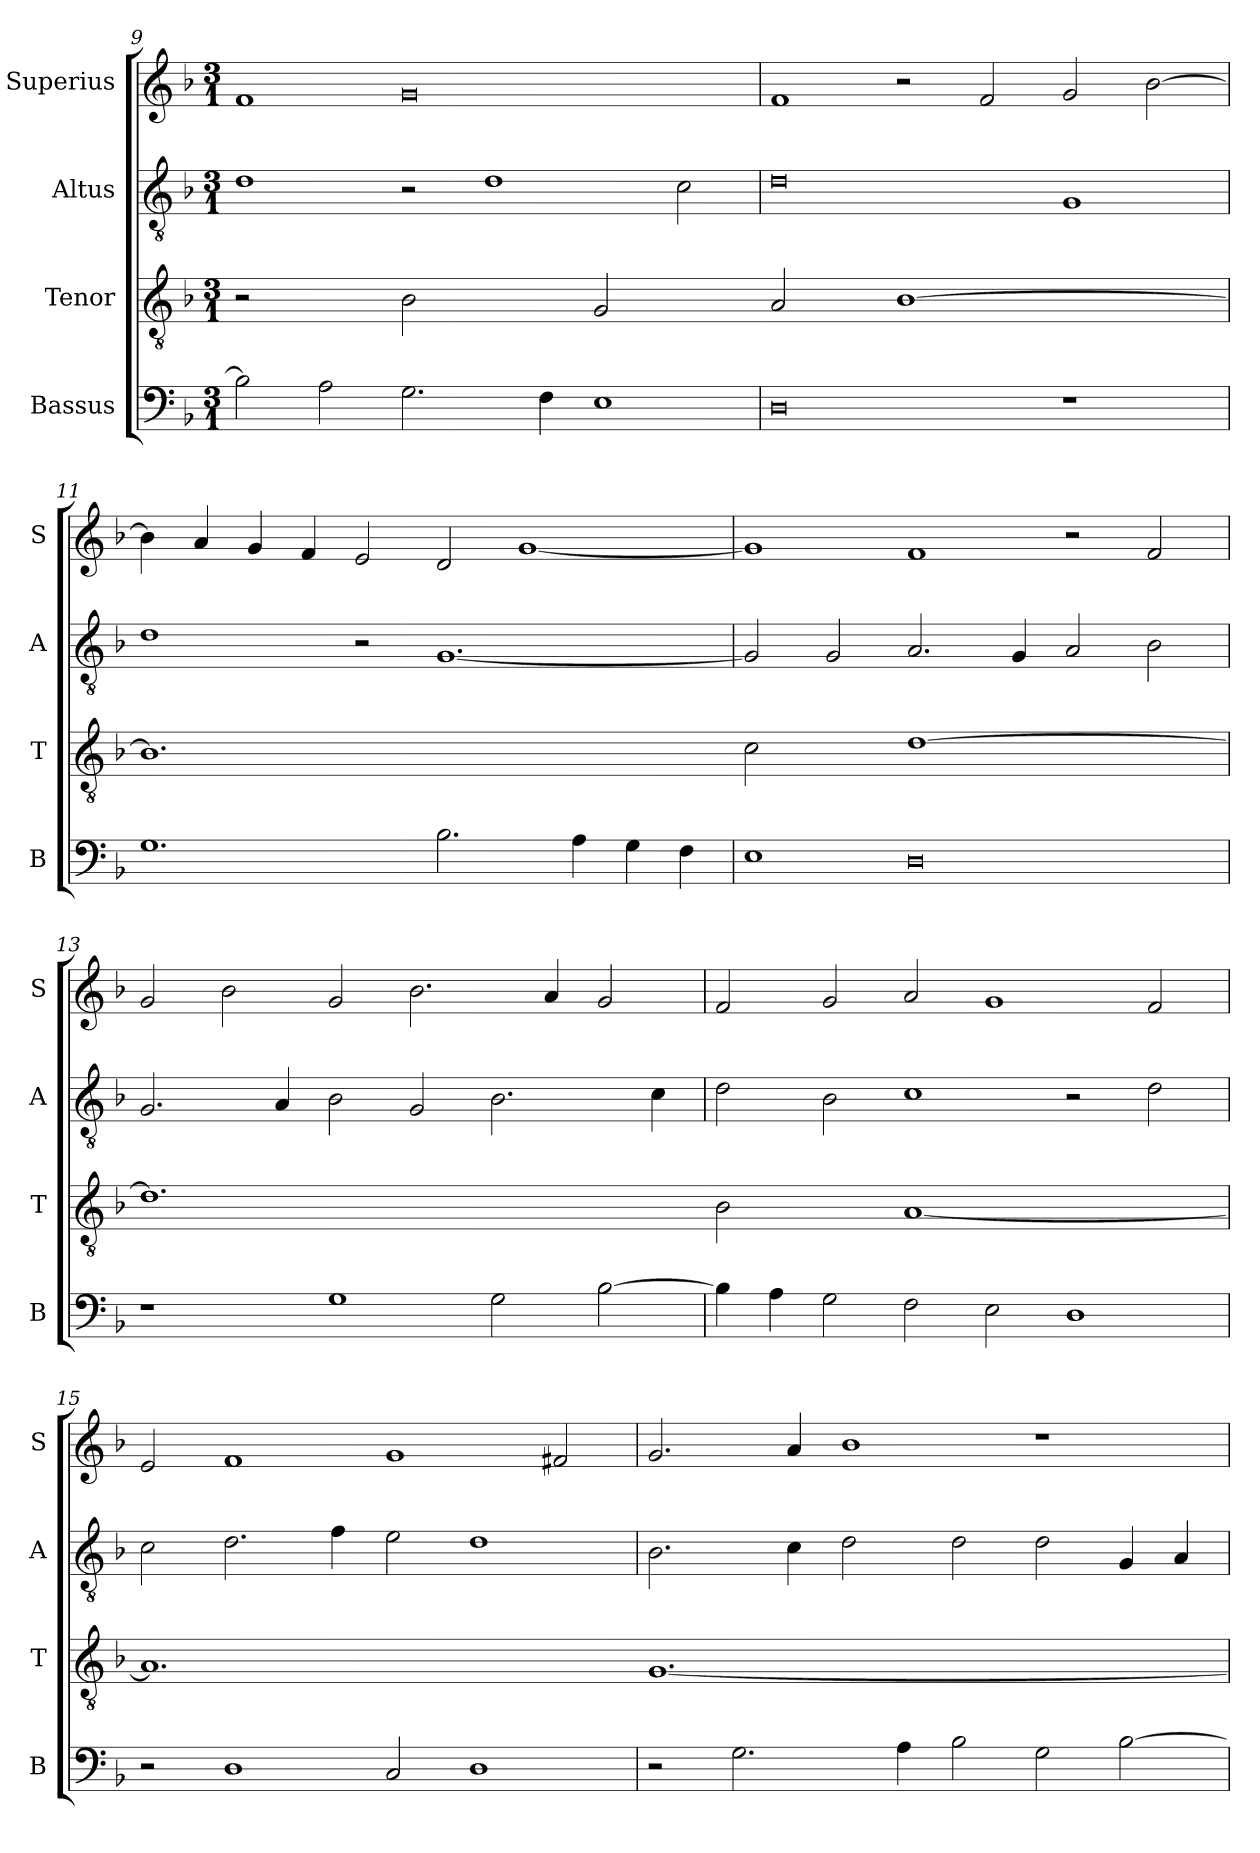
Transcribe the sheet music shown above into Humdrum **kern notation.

**kern	**kern	**kern	**kern
*part4	*part3	*part2	*part1
*staff4	*staff3	*staff2	*staff1
*I"Bassus	*I"Tenor	*I"Altus	*I"Superius
*I'B	*I'T	*I'A	*I'S
*clefF4	*clefGv2	*clefGv2	*clefG2
*k[b-]	*k[b-]	*k[b-]	*k[b-]
*M3/1	*M3/1	*M3/1	*M3/1
=9	=9	=9	=9
!	!LO:N:vis=2	!	!
2B-\]	1r	1d	1f
2A\	.	.	.
!	!LO:N:vis=2	!	!
2.G\	1B-	2r	0g
.	.	1d	.
4F\	.	.	.
!	!LO:N:vis=2	!	!
1E	1G	.	.
.	.	2c\	.
=10	=10-	=10	=10
!	!LO:N:vis=2	!	!
0D	1A	0d	1f
!	!LO:N:vis=1	!	!
.	[0B-	.	2r
.	.	.	2f/
1r	.	1G	2g/
.	.	.	[2b-\
=11	=11	=11	=11
!	!LO:N:vis=1.	!	!
1.G	0.B-]	1d	4b-\]
.	.	.	4a/
.	.	.	4g/
.	.	.	4f/
.	.	2r	2e/
2.B-\	.	[1.G	2d/
.	.	.	[1g
4A\	.	.	.
4G\	.	.	.
4F\	.	.	.
=12	=12-	=12	=12
!	!LO:N:vis=2	!	!
1E	1c	2G/]	1g]
.	.	2G/	.
!	!LO:N:vis=1	!	!
0D	[0d	2.A/	1f
.	.	4G/	.
.	.	2A/	2r
.	.	2B-\	2f/
=13	=13	=13	=13
!	!LO:N:vis=1.	!	!
1r	0.d]	2.G/	2g/
.	.	.	2b-\
.	.	4A/	.
1G	.	2B-\	2g/
.	.	2G/	2.b-\
2G\	.	2.B-\	.
.	.	.	4a/
[2B-\	.	.	2g/
.	.	4c\	.
=14	=14-	=14	=14
!	!LO:N:vis=2	!	!
4B-\]	1B-	2d\	2f/
4A\	.	.	.
2G\	.	2B-\	2g/
!	!LO:N:vis=1	!	!
2F\	[0A	1c	2a/
2E\	.	.	1g
1D	.	2r	.
.	.	2d\	2f/
=15	=15	=15	=15
!	!LO:N:vis=1.	!	!
2r	0.A]	2c\	2e/
1D	.	2.d\	1f
.	.	4f\	.
2C/	.	2e\	1g
1D	.	1d	.
.	.	.	2f#X/
=16	=16-	=16	=16
!	!LO:N:vis=1.	!	!
2r	[0.G	2.B-\	2.g/
2.G\	.	.	.
.	.	4c\	4a/
.	.	2d\	1b-
4A\	.	.	.
2B-\	.	2d\	.
2G\	.	2d\	1r
[2B-\	.	4G/	.
.	.	4A/	.
=	=	=	=
*-	*-	*-	*-
